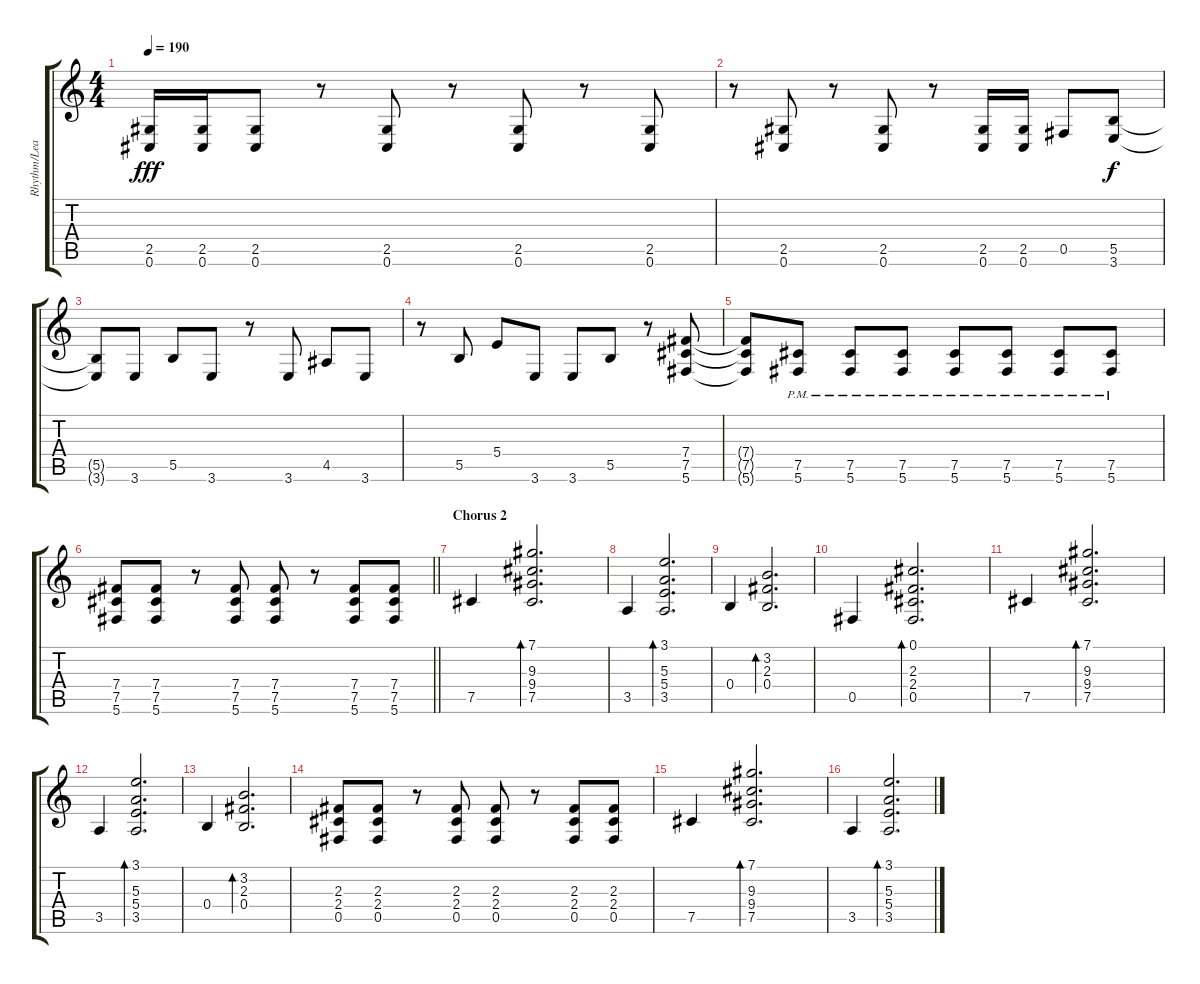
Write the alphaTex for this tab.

\track ("Rhythm/Lead Guitar" "Rhythm/Lea") {instrument overdrivenguitar}
\staff {score tabs}
\tuning (Db4 Ab3 E3 B2 Gb2 Db2) {hide}
\ts (4 4)
\tempo 190
\clef g2
\ks c
(2.5 0.6).16{dy fff} (2.5 0.6).16 (2.5 0.6).8 r.8 (2.5 0.6).8 r.8 (2.5 0.6).8 r.8 (2.5 0.6).8 |
r.8 (2.5 0.6).8 r.8 (2.5 0.6).8 r.8 (2.5 0.6).16 (2.5 0.6).16 0.5.8 (5.5 3.6).8{dy f} |
(5.5{t} 3.6{t}).8 3.6.8 5.5.8 3.6.8 r.8 3.6.8 4.5.8 3.6.8 |
r.8 5.5.8 5.4.8 3.6.8 3.6.8 5.5.8 r.8 (7.4 7.5 5.6).8 |
(7.4{t} 7.5{t} 5.6{t}).8 (7.5{pm} 5.6{pm}).8 (7.5{pm} 5.6{pm}).8 (7.5{pm} 5.6{pm}).8 (7.5{pm} 5.6{pm}).8 (7.5{pm} 5.6{pm}).8 (7.5{pm} 5.6{pm}).8 (7.5{pm} 5.6{pm}).8 |
\barLineRight lightlight
(7.4 7.5 5.6).8 (7.4 7.5 5.6).8 r.8 (7.4 7.5 5.6).8 (7.4 7.5 5.6).8 r.8 (7.4 7.5 5.6).8 (7.4 7.5 5.6).8 |
\section ("" "Chorus 2")
7.5.4 (7.1 9.3 9.4 7.5).2{d bd 480} |
3.5.4 (3.1 5.3 5.4 3.5).2{d bd 480} |
0.4.4 (3.2 2.3 0.4).2{d bd 480} |
0.5.4 (0.1 2.3 2.4 0.5).2{d bd 480} |
7.5.4 (7.1 9.3 9.4 7.5).2{d bd 480} |
3.5.4 (3.1 5.3 5.4 3.5).2{d bd 480} |
0.4.4 (3.2 2.3 0.4).2{d bd 480} |
(2.3 2.4 0.5).8 (2.3 2.4 0.5).8 r.8 (2.3 2.4 0.5).8 (2.3 2.4 0.5).8 r.8 (2.3 2.4 0.5).8 (2.3 2.4 0.5).8 |
7.5.4 (7.1 9.3 9.4 7.5).2{d bd 480} |
3.5.4 (3.1 5.3 5.4 3.5).2{d bd 480}
